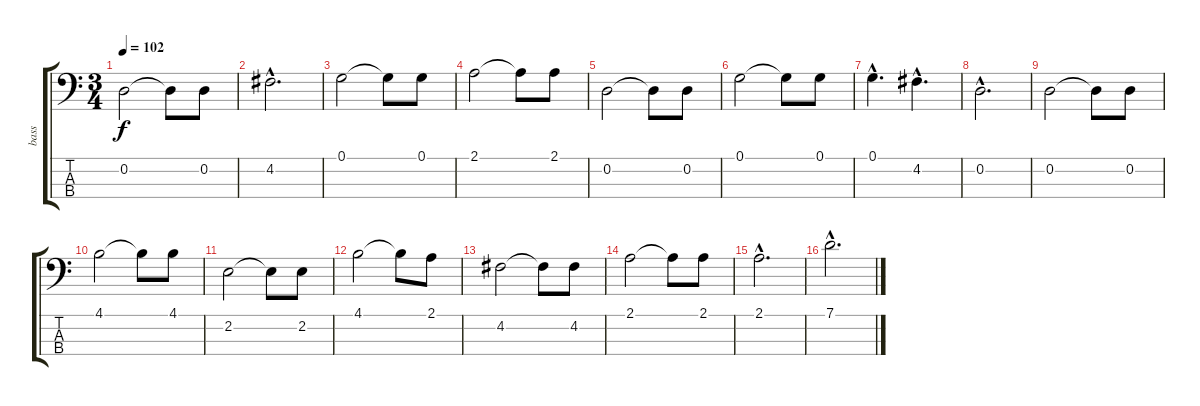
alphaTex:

\track ("bass" "bass") {instrument fretlessbass}
\staff {score tabs}
\tuning (G2 D2 A1 E1) {hide}
\ts (3 4)
\tempo 102
\clef f4
\ks c
0.2.2{dy f} 0.2{t}.8 0.2.8 |
4.2{hac}.2{d} |
0.1.2 0.1{t}.8 0.1.8 |
2.1.2 2.1{t}.8 2.1.8 |
0.2.2 0.2{t}.8 0.2.8 |
0.1.2 0.1{t}.8 0.1.8 |
0.1{hac}.4{d} 4.2{hac}.4{d} |
0.2{hac}.2{d} |
0.2.2 0.2{t}.8 0.2.8 |
4.1.2 4.1{t}.8 4.1.8 |
2.2.2 2.2{t}.8 2.2.8 |
4.1.2 4.1{t}.8 2.1.8 |
4.2.2 4.2{t}.8 4.2.8 |
2.1.2 2.1{t}.8 2.1.8 |
2.1{hac}.2{d} |
7.1{hac}.2{d}
